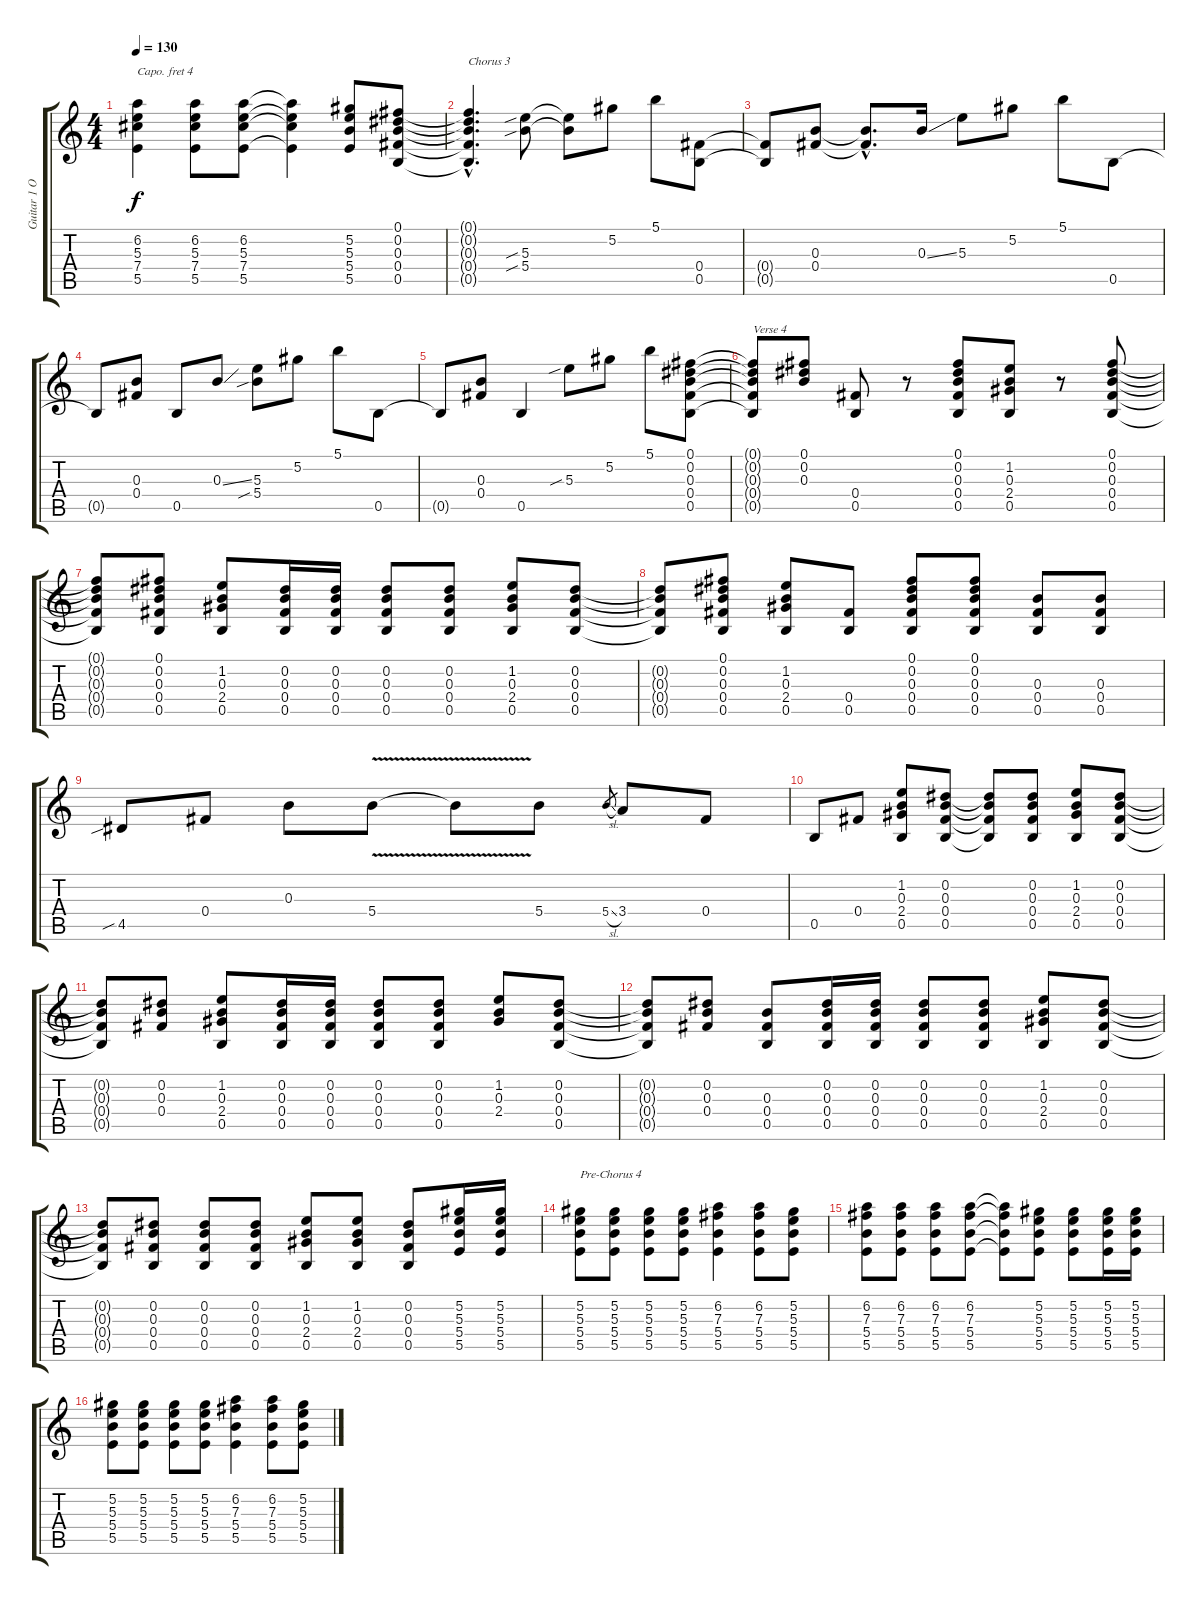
\track ("Guitar 1 Open G capo IV" "Guitar 1 O") {instrument electricguitarjazz}
\staff {score tabs}
\capo 4
\tuning (D4 B3 G3 D3 G2 D2) {hide}
\ts (4 4)
\tempo 130
\clef g2
\ks c
(6.2 5.3 7.4 5.5).4{dy f} (6.2 5.3 7.4 5.5).8 (6.2 5.3 7.4 5.5).8 (6.2{t} 5.3{t} 7.4{t} 5.5{t}).4 (5.2 5.3 5.4 5.5).8 (0.1 0.2 0.3 0.4 0.5).8 |
(0.1{hac t} 0.2{hac t} 0.3{hac t} 0.4{hac t} 0.5{hac t}).4{d txt "Chorus 3"} (5.3{sib} 5.4{sib}).8 (5.3{t} 5.4{t}).8 5.2.8 5.1.8 (0.4 0.5).8 |
(0.4{t} 0.5{t}).8 (0.3 0.4).8 (0.3{hac t} 0.4{hac t}).8{d} 0.3{ss}.16 5.3.8 5.2.8 5.1.8 0.5.8 |
0.5{t}.8 (0.3 0.4).8 0.5.8 0.3{ss}.8 (5.3 5.4{sib}).8 5.2.8 5.1.8 0.5.8 |
0.5{t}.8 (0.3 0.4).8 0.5.4 5.3{sib}.8 5.2.8 5.1.8 (0.1 0.2 0.3 0.4 0.5).8 |
(0.1{t} 0.2{t} 0.3{t} 0.4{t} 0.5{t}).8{txt "Verse 4"} (0.1 0.2 0.3).8 (0.4 0.5).8 r.8 (0.1 0.2 0.3 0.4 0.5).8 (1.2 0.3 2.4 0.5).8 r.8 (0.1 0.2 0.3 0.4 0.5).8 |
(0.1{t} 0.2{t} 0.3{t} 0.4{t} 0.5{t}).8 (0.1 0.2 0.3 0.4 0.5).8 (1.2 0.3 2.4 0.5).8 (0.2 0.3 0.4 0.5).16 (0.2 0.3 0.4 0.5).16 (0.2 0.3 0.4 0.5).8 (0.2 0.3 0.4 0.5).8 (1.2 0.3 2.4 0.5).8 (0.2 0.3 0.4 0.5).8 |
(0.2{t} 0.3{t} 0.4{t} 0.5{t}).8 (0.1 0.2 0.3 0.4 0.5).8 (1.2 0.3 2.4 0.5).8 (0.4 0.5).8 (0.1 0.2 0.3 0.4 0.5).8 (0.1 0.2 0.3 0.4 0.5).8 (0.3 0.4 0.5).8 (0.3 0.4 0.5).8 |
4.5{sib}.8 0.4.8 0.3.8 5.4{v}.8 5.4{t}.8 5.4.8 5.4{sl}.8{gr} 3.4.8 0.4.8 |
0.5.8 0.4.8 (1.2 0.3 2.4 0.5).8 (0.2 0.3 0.4 0.5).8 (0.2{t} 0.3{t} 0.4{t} 0.5{t}).8 (0.2 0.3 0.4 0.5).8 (1.2 0.3 2.4 0.5).8 (0.2 0.3 0.4 0.5).8 |
(0.2{t} 0.3{t} 0.4{t} 0.5{t}).8 (0.2 0.3 0.4).8 (1.2 0.3 2.4 0.5).8 (0.2 0.3 0.4 0.5).16 (0.2 0.3 0.4 0.5).16 (0.2 0.3 0.4 0.5).8 (0.2 0.3 0.4 0.5).8 (1.2 0.3 2.4).8 (0.2 0.3 0.4 0.5).8 |
(0.2{t} 0.3{t} 0.4{t} 0.5{t}).8 (0.2 0.3 0.4).8 (0.3 0.4 0.5).8 (0.2 0.3 0.4 0.5).16 (0.2 0.3 0.4 0.5).16 (0.2 0.3 0.4 0.5).8 (0.2 0.3 0.4 0.5).8 (1.2 0.3 2.4 0.5).8 (0.2 0.3 0.4 0.5).8 |
(0.2{t} 0.3{t} 0.4{t} 0.5{t}).8 (0.2 0.3 0.4 0.5).8 (0.2 0.3 0.4 0.5).8 (0.2 0.3 0.4 0.5).8 (1.2 0.3 2.4 0.5).8 (1.2 0.3 2.4 0.5).8 (0.2 0.3 0.4 0.5).8 (5.2 5.3 5.4 5.5).16 (5.2 5.3 5.4 5.5).16 |
(5.2 5.3 5.4 5.5).8{txt "Pre-Chorus 4"} (5.2 5.3 5.4 5.5).8 (5.2 5.3 5.4 5.5).8 (5.2 5.3 5.4 5.5).8 (6.2 7.3 5.4 5.5).4 (6.2 7.3 5.4 5.5).8 (5.2 5.3 5.4 5.5).8 |
(6.2 7.3 5.4 5.5).8 (6.2 7.3 5.4 5.5).8 (6.2 7.3 5.4 5.5).8 (6.2 7.3 5.4 5.5).8 (6.2{t} 7.3{t} 5.4{t} 5.5{t}).8 (5.2 5.3 5.4 5.5).8 (5.2 5.3 5.4 5.5).8 (5.2 5.3 5.4 5.5).16 (5.2 5.3 5.4 5.5).16 |
(5.2 5.3 5.4 5.5).8 (5.2 5.3 5.4 5.5).8 (5.2 5.3 5.4 5.5).8 (5.2 5.3 5.4 5.5).8 (6.2 7.3 5.4 5.5).4 (6.2 7.3 5.4 5.5).8 (5.2 5.3 5.4 5.5).8
